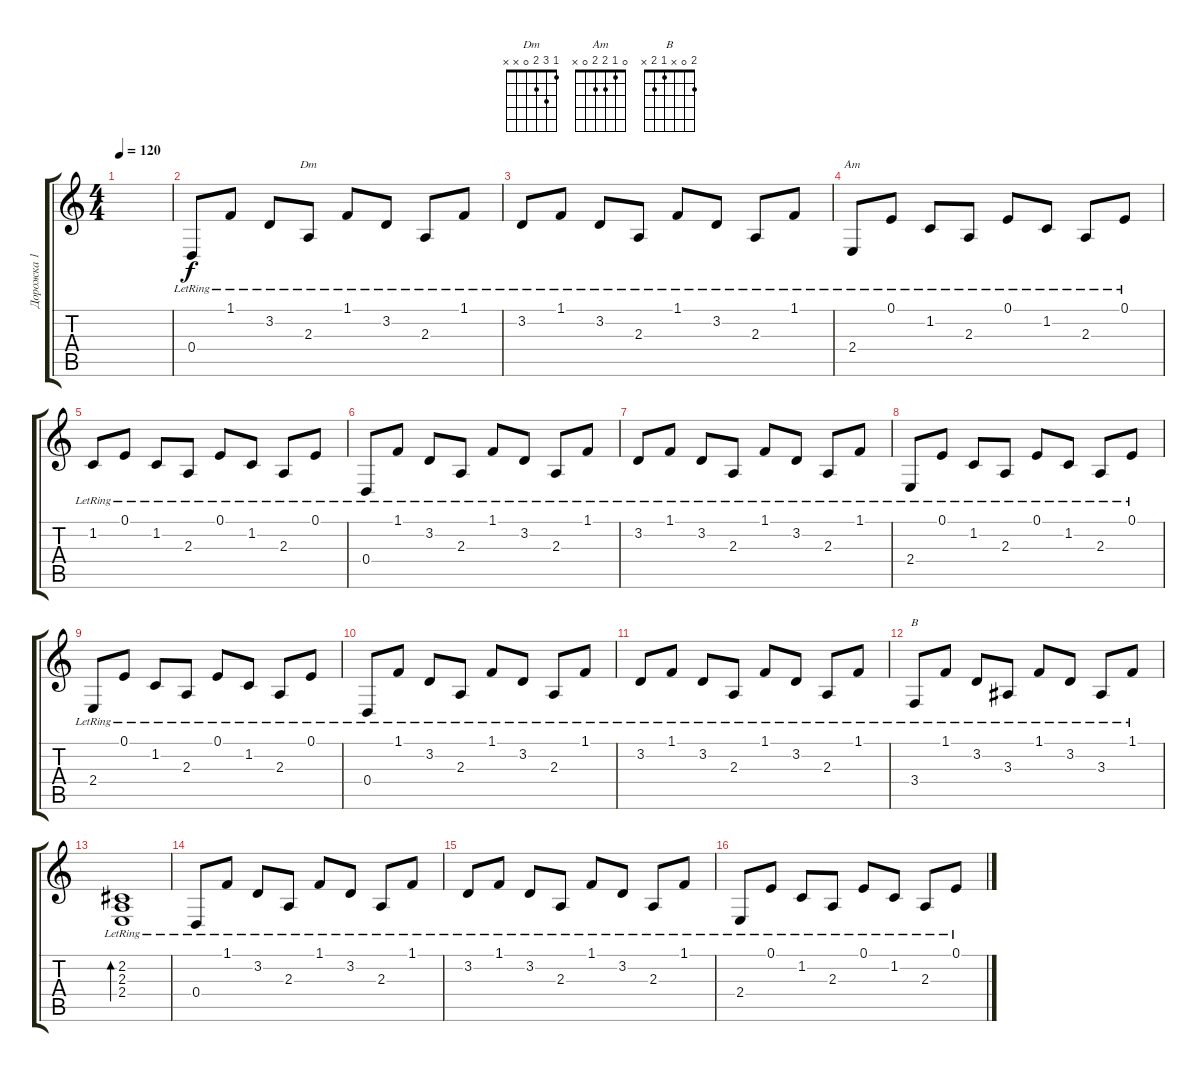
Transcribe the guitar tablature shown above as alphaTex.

\track ("Дорожка 1" "Дорожка 1") {instrument electricgrandpiano}
\staff {score tabs}
\tuning (E4 B3 G3 D3 A2 E2) {hide}
\chord ("Dm" 1 3 2 0 x x)
\chord ("Am" 0 1 2 2 0 x)
\chord ("B" 2 0 x 1 2 x)
\ts (4 4)
\tempo 120
\clef g2
\ks c
|
0.4{lr}.8 1.1{lr}.8 3.2{lr}.8 2.3{lr}.8{ch "Dm"} 1.1{lr}.8 3.2{lr}.8 2.3{lr}.8 1.1{lr}.8 |
3.2{lr}.8 1.1{lr}.8 3.2{lr}.8 2.3{lr}.8 1.1{lr}.8 3.2{lr}.8 2.3{lr}.8 1.1{lr}.8 |
2.4{lr}.8{ch "Am"} 0.1{lr}.8 1.2{lr}.8 2.3{lr}.8 0.1{lr}.8 1.2{lr}.8 2.3{lr}.8 0.1{lr}.8 |
1.2{lr}.8 0.1{lr}.8 1.2{lr}.8 2.3{lr}.8 0.1{lr}.8 1.2{lr}.8 2.3{lr}.8 0.1{lr}.8 |
0.4{lr}.8 1.1{lr}.8 3.2{lr}.8 2.3{lr}.8 1.1{lr}.8 3.2{lr}.8 2.3{lr}.8 1.1{lr}.8 |
3.2{lr}.8 1.1{lr}.8 3.2{lr}.8 2.3{lr}.8 1.1{lr}.8 3.2{lr}.8 2.3{lr}.8 1.1{lr}.8 |
2.4{lr}.8 0.1{lr}.8 1.2{lr}.8 2.3{lr}.8 0.1{lr}.8 1.2{lr}.8 2.3{lr}.8 0.1{lr}.8 |
2.4{lr}.8 0.1{lr}.8 1.2{lr}.8 2.3{lr}.8 0.1{lr}.8 1.2{lr}.8 2.3{lr}.8 0.1{lr}.8 |
0.4{lr}.8 1.1{lr}.8 3.2{lr}.8 2.3{lr}.8 1.1{lr}.8 3.2{lr}.8 2.3{lr}.8 1.1{lr}.8 |
3.2{lr}.8 1.1{lr}.8 3.2{lr}.8 2.3{lr}.8 1.1{lr}.8 3.2{lr}.8 2.3{lr}.8 1.1{lr}.8 |
3.4{lr}.8{ch "B"} 1.1{lr}.8 3.2{lr}.8 3.3{lr}.8 1.1{lr}.8 3.2{lr}.8 3.3{lr}.8 1.1{lr}.8 |
(2.2{lr} 2.3 2.4).1{bd 480} |
0.4{lr}.8 1.1{lr}.8 3.2{lr}.8 2.3{lr}.8 1.1{lr}.8 3.2{lr}.8 2.3{lr}.8 1.1{lr}.8 |
3.2{lr}.8 1.1{lr}.8 3.2{lr}.8 2.3{lr}.8 1.1{lr}.8 3.2{lr}.8 2.3{lr}.8 1.1{lr}.8 |
2.4{lr}.8 0.1{lr}.8 1.2{lr}.8 2.3{lr}.8 0.1{lr}.8 1.2{lr}.8 2.3{lr}.8 0.1{lr}.8
